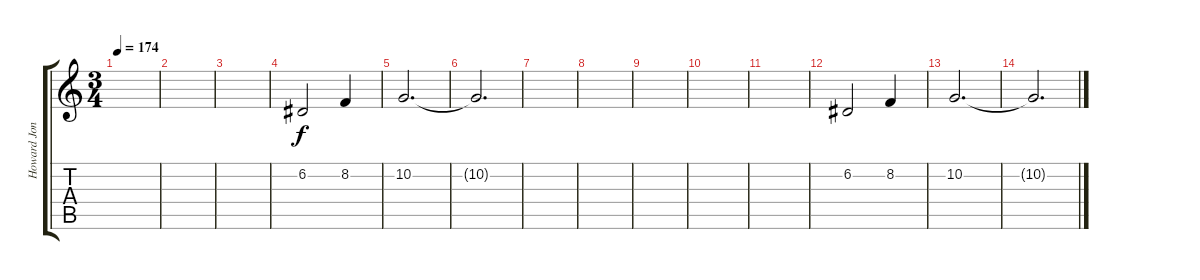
\track ("Howard Jones" "Howard Jon") {instrument oboe}
\staff {score tabs}
\tuning (D4 A3 F3 C3 G2 C2) {hide}
\ts (3 4)
\tempo 174
\clef g2
\ks c
|
|
|
6.2.2 8.2.4 |
10.2.2{d} |
10.2{t}.2{d} |
|
|
|
|
|
6.2.2 8.2.4 |
10.2.2{d} |
10.2{t}.2{d}
